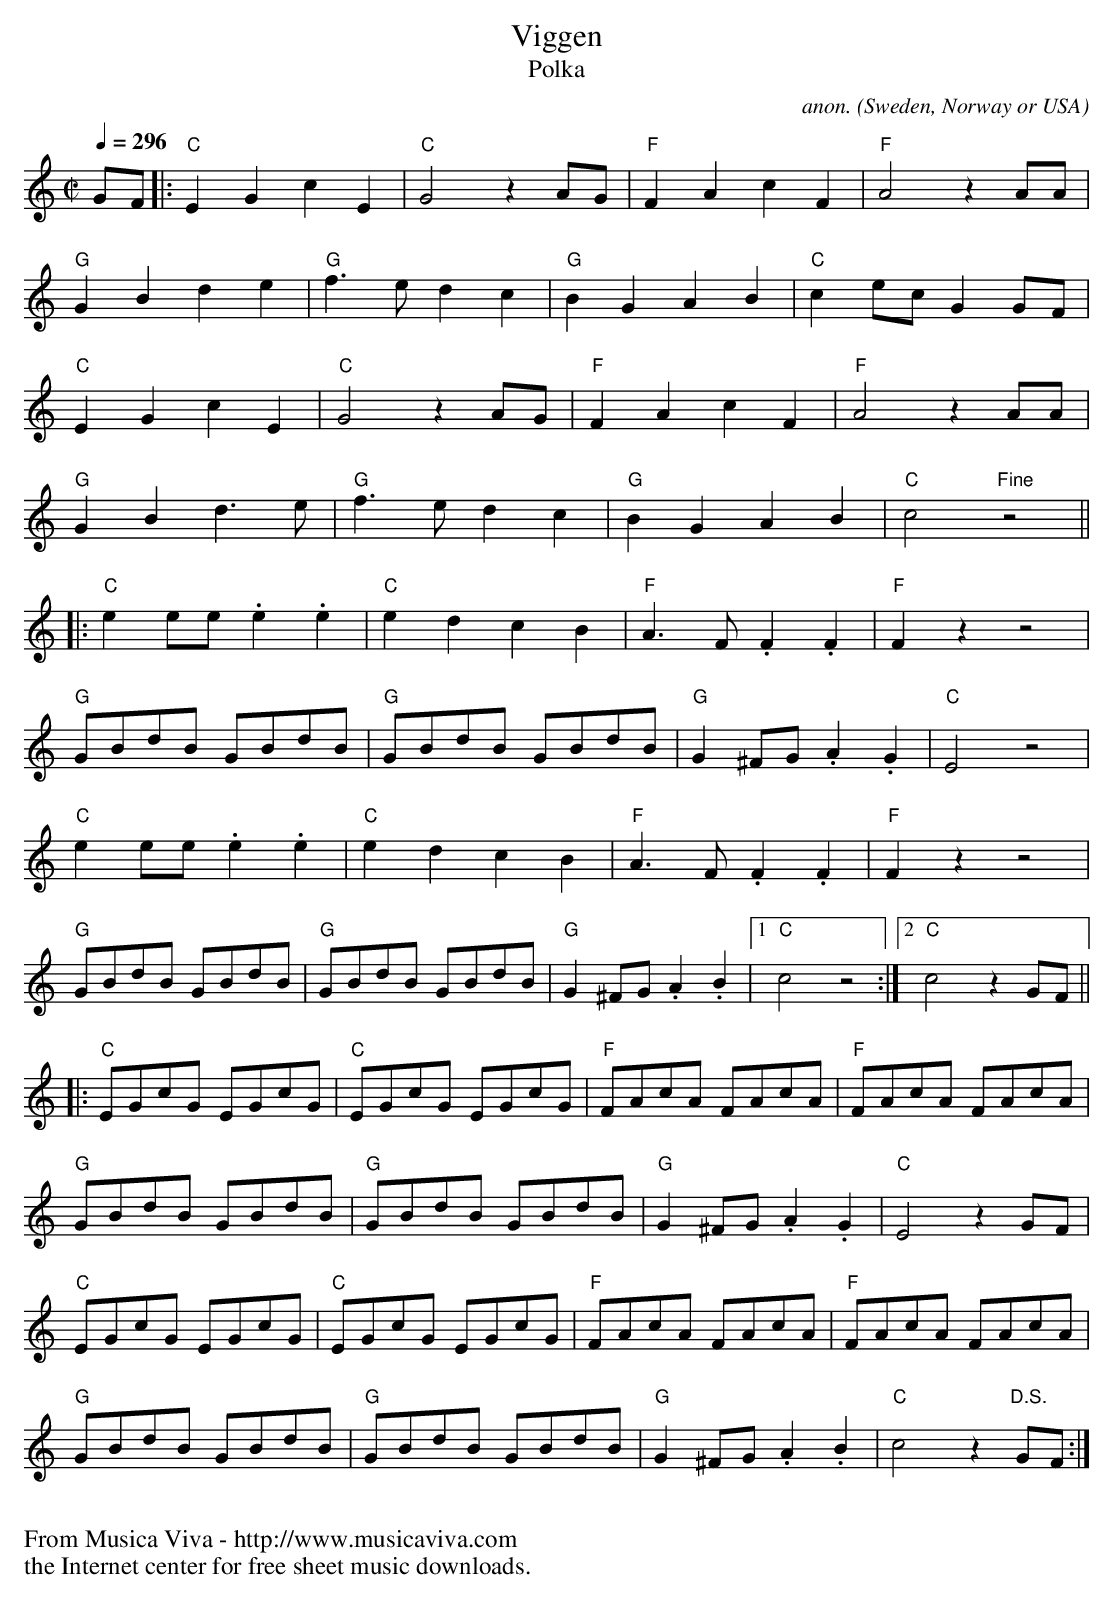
X:1
T:Viggen
T:Polka
C:anon.
O:Sweden, Norway or USA
M:C|
L:1/8
Q:1/4=296
K:C
GF|:W"C"E2G2c2E2|"C"G4 z2 AG|"F"F2A2c2F2|"F"A4 z2 AA|
"G"G2B2d2e2|"G"f3ed2c2|"G"B2G2A2B2|"C"c2ecG2GF|
"C"E2G2c2E2|"C"G4 z2 AG|"F"F2A2c2F2|"F"A4 z2 AA|
"G"G2B2d3e|"G"f3ed2c2|"G"B2G2A2B2|"C"c4 "Fine"z4||
|:"C"e2 ee .e2 .e2|"C"e2 d2 c2 B2|"F"A3F.F2.F2|"F"F2 z2z4|
"G"GBdB GBdB|"G"GBdB GBdB|"G"G2^FG.A2.G2|"C"E4 z4|
"C"e2 ee .e2 .e2|"C"e2 d2 c2 B2|"F"A3F.F2.F2|"F"F2z2z4|
"G"GBdB GBdB|"G"GBdB GBdB|"G"G2^FG.A2.B2|[1"C"c4 z4:|[2"C"c4 z2 GF||
|:"C"EGcG EGcG|"C"EGcG EGcG|"F"FAcA FAcA|"F"FAcA FAcA|
"G"GBdB GBdB|"G"GBdB GBdB|"G"G2^FG.A2.G2|"C"E4 z2 GF|
"C"EGcG EGcG|"C"EGcG EGcG|"F"FAcA FAcA|"F"FAcA FAcA|
"G"GBdB GBdB|"G"GBdB GBdB|"G"G2^FG.A2.B2|"C"c4 z2 "D.S."GF:|
W:
W:
W:  From Musica Viva - http://www.musicaviva.com
W:  the Internet center for free sheet music downloads.
